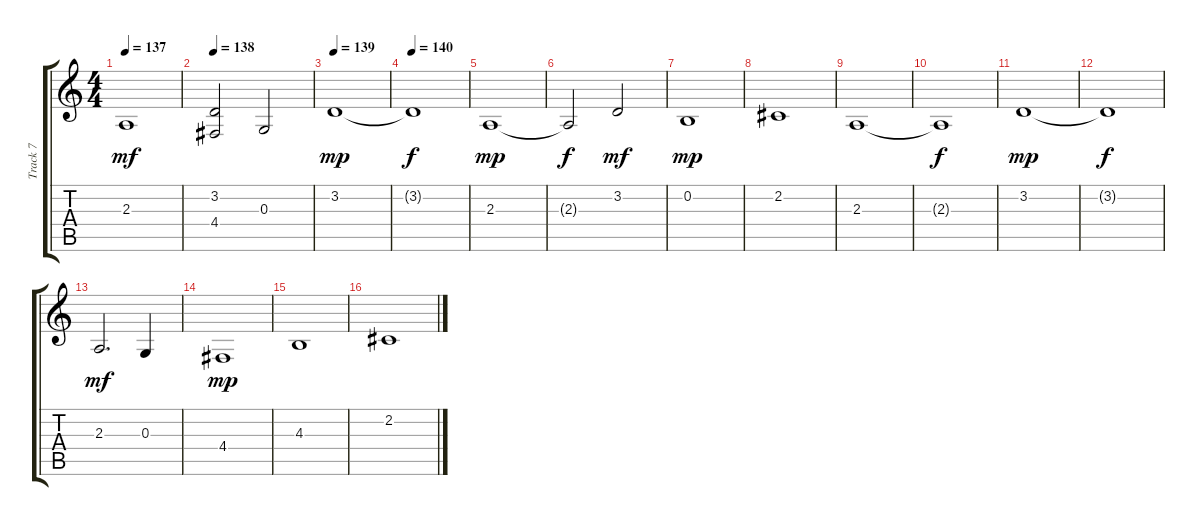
\track ("Track 7" "Track 7") {instrument stringensemble1}
\staff {score tabs}
\tuning (E4 B3 G3 D3 A2 E2) {hide}
\ts (4 4)
\tempo 137
\clef g2
\ks c
2.3.1{dy mf} |
\tempo 138
(3.2 4.4).2 0.3.2 |
\tempo 139
3.2.1{dy mp} |
\tempo 140
3.2{t}.1{dy f} |
2.3.1{dy mp} |
2.3{t}.2{dy f} 3.2.2{dy mf} |
0.2.1{dy mp} |
2.2.1 |
2.3.1 |
2.3{t}.1{dy f} |
3.2.1{dy mp} |
3.2{t}.1{dy f} |
2.3.2{d dy mf} 0.3.4 |
4.4.1{dy mp} |
4.3.1 |
2.2.1
